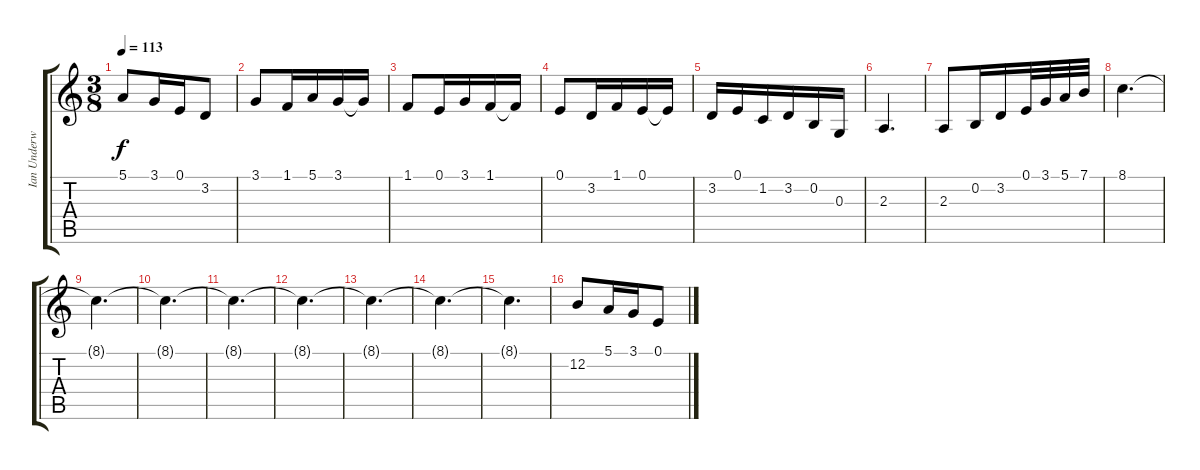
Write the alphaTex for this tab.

\track ("Ian Underwood" "Ian Underw") {instrument altosax}
\staff {score tabs}
\tuning (E4 B3 G3 D3 A2 E2) {hide}
\ts (3 8)
\tempo 113
\clef g2
\ks c
5.1.8{dy f} 3.1.16 0.1.16 3.2.8 |
3.1.8 1.1.16 5.1.16 3.1.16 3.1{t}.16 |
1.1.8 0.1.16 3.1.16 1.1.16 1.1{t}.16 |
0.1.8 3.2.16 1.1.16 0.1.16 0.1{t}.16 |
3.2.16 0.1.16 1.2.16 3.2.16 0.2.16 0.3.16 |
2.3.4{d} |
2.3.8 0.2.16 3.2.16 0.1.32 3.1.32 5.1.32 7.1.32 |
8.1.4{d} |
8.1{t}.4{d} |
8.1{t}.4{d} |
8.1{t}.4{d} |
8.1{t}.4{d} |
8.1{t}.4{d} |
8.1{t}.4{d} |
8.1{t}.4{d} |
12.2.8 5.1.16 3.1.16 0.1.8
